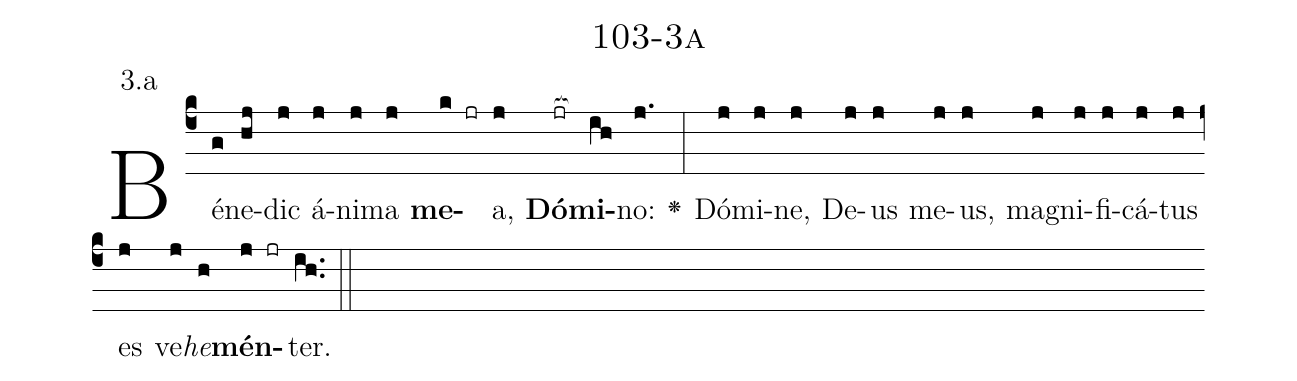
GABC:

name: 103-3a;
annotation: 3.a;
%%
(c4)Bé(g)ne(hj)dic(j) á(j)ni(j)ma(j) <b>me</b>(k jr)a,(j) <b>Dó</b>(jr[ocb:1{])<b>mi</b>(ih[ocb:0}])no:(j.) <v>\greheightstar</v>(:) Dó(j)mi(j)ne,(j) De(j)us(j) me(j)us,(j) ma(j)gni(j)fi(j)cá(j)tus(j) es(j) ve(j)<i>he</i>(h)<b>mén</b>(j jr)ter.(ih..) (::)


%E(j) u(j) o(j) u(h) a(j) e.(ih..) (::)
